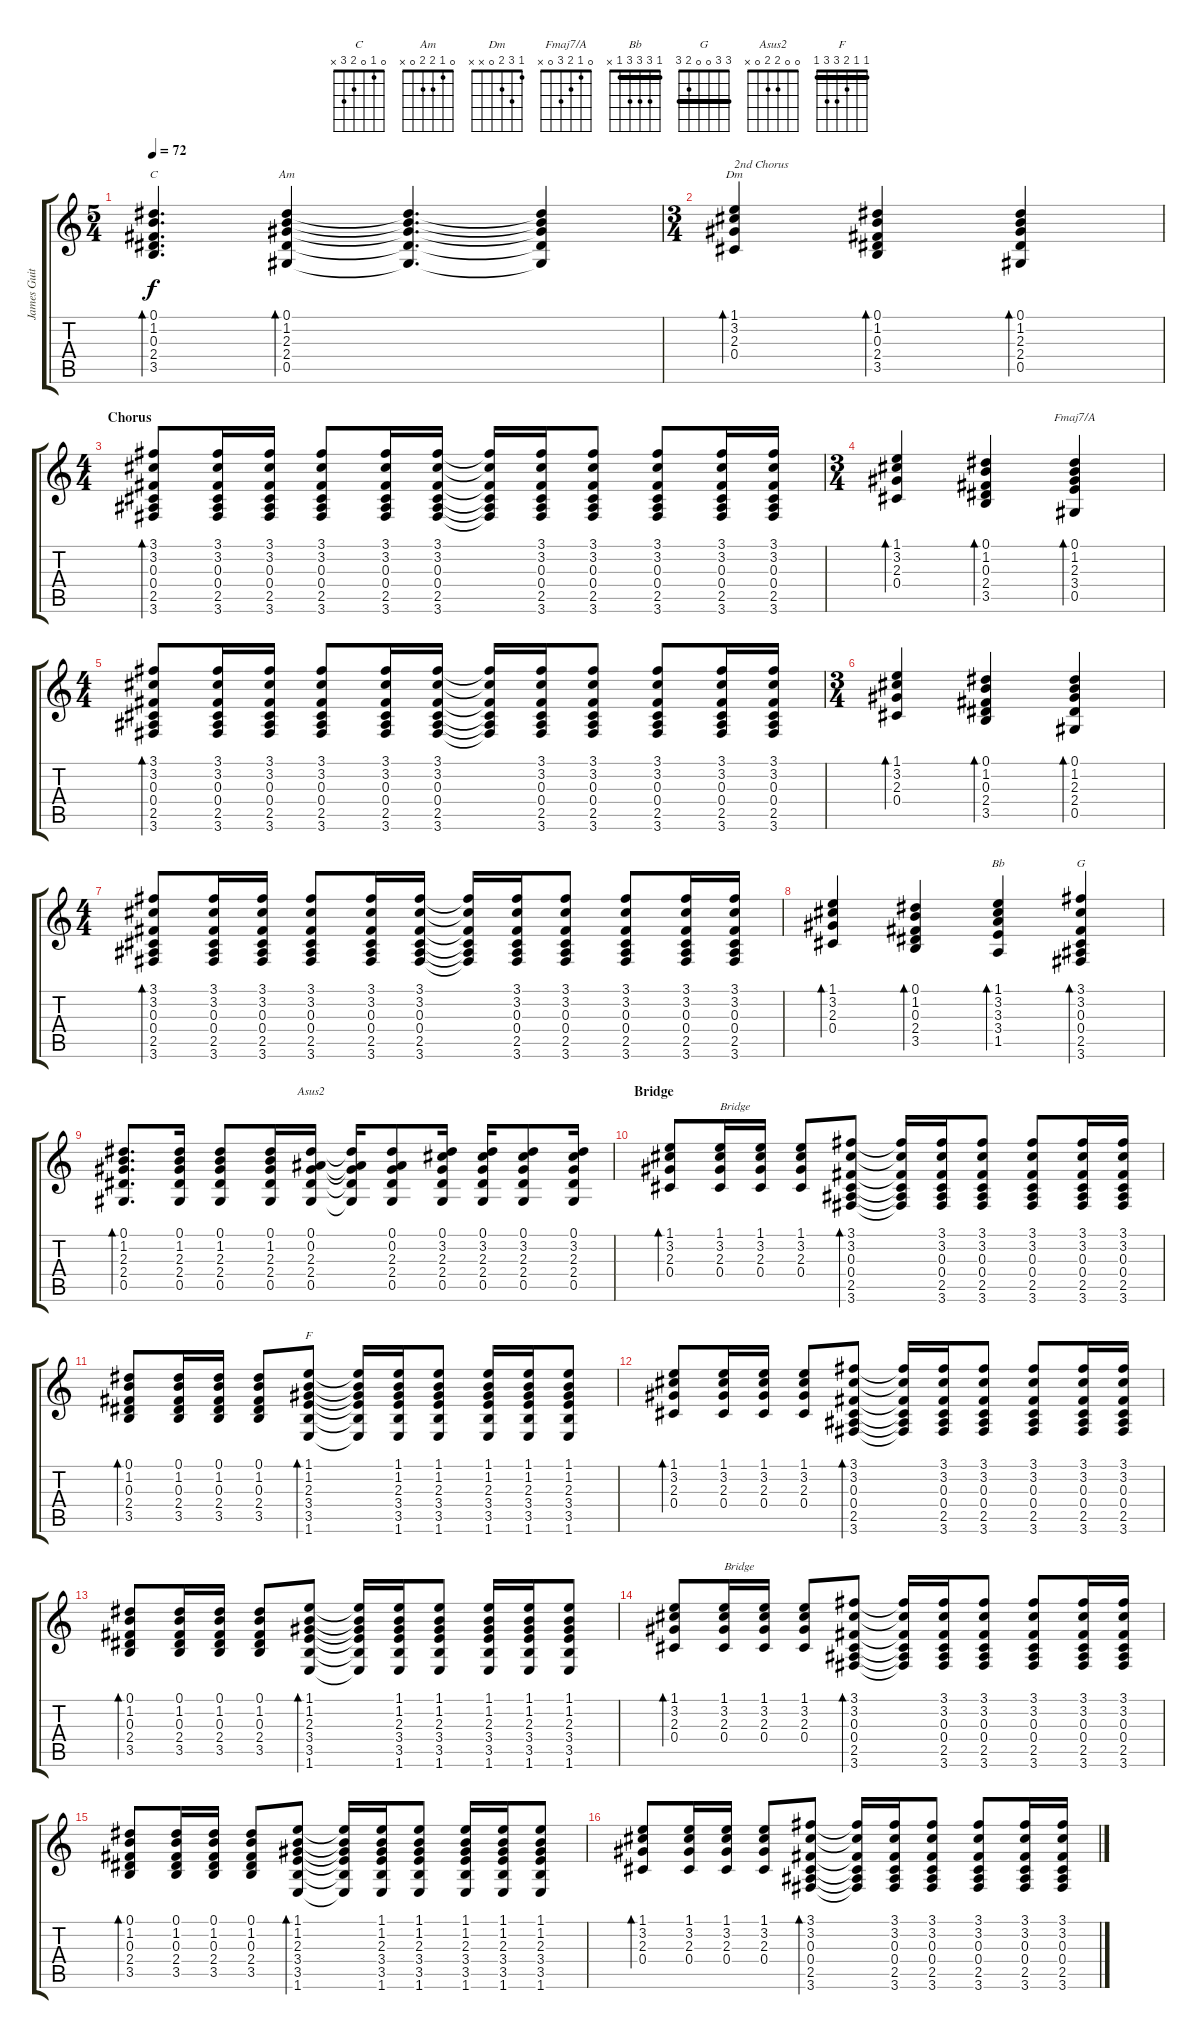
\track ("James Guitar" "James Guit") {instrument acousticguitarsteel}
\staff {score tabs}
\tuning (Eb4 Bb3 Gb3 Db3 Ab2 Eb2) {hide}
\chord ("C" 0 1 0 2 3 x)
\chord ("Am" 0 1 2 2 0 x)
\chord ("Dm" 1 3 2 0 x x)
\chord ("Fmaj7/A" 0 1 2 3 0 x)
\chord ("Bb" 1 3 3 3 1 x) {barre 1}
\chord ("G" 3 3 0 0 2 3) {barre 3}
\chord ("Asus2" 0 0 2 2 0 x)
\chord ("F" 1 1 2 3 3 1) {barre 1}
\ts (5 4)
\tempo 72
\clef g2
\ks c
(0.1 1.2 0.3 2.4 3.5).4{d bd 60 ch "C" dy f} (0.1 1.2 2.3 2.4 0.5).4{bd 60 ch "Am"} (0.1{t} 1.2{t} 2.3{t} 2.4{t} 0.5{t}).4{d} (0.1{t} 1.2{t} 2.3{t} 2.4{t} 0.5{t}).4 |
\ts (3 4)
(1.1 3.2 2.3 0.4).4{bd 60 ch "Dm" txt "2nd Chorus"} (0.1 1.2 0.3 2.4 3.5).4{bd 60} (0.1 1.2 2.3 2.4 0.5).4{bd 60} |
\ts (4 4)
\section ("" "Chorus")
(3.1 3.2 0.3 0.4 2.5 3.6).8{bd 60} (3.1 3.2 0.3 0.4 2.5 3.6).16 (3.1 3.2 0.3 0.4 2.5 3.6).16 (3.1 3.2 0.3 0.4 2.5 3.6).8 (3.1 3.2 0.3 0.4 2.5 3.6).16 (3.1 3.2 0.3 0.4 2.5 3.6).16 (3.1{t} 3.2{t} 0.3{t} 0.4{t} 2.5{t} 3.6{t}).16 (3.1 3.2 0.3 0.4 2.5 3.6).16 (3.1 3.2 0.3 0.4 2.5 3.6).8 (3.1 3.2 0.3 0.4 2.5 3.6).8 (3.1 3.2 0.3 0.4 2.5 3.6).16 (3.1 3.2 0.3 0.4 2.5 3.6).16 |
\ts (3 4)
(1.1 3.2 2.3 0.4).4{bd 60} (0.1 1.2 0.3 2.4 3.5).4{bd 60} (0.1 1.2 2.3 3.4 0.5).4{bd 60 ch "Fmaj7/A"} |
\ts (4 4)
(3.1 3.2 0.3 0.4 2.5 3.6).8{bd 60} (3.1 3.2 0.3 0.4 2.5 3.6).16 (3.1 3.2 0.3 0.4 2.5 3.6).16 (3.1 3.2 0.3 0.4 2.5 3.6).8 (3.1 3.2 0.3 0.4 2.5 3.6).16 (3.1 3.2 0.3 0.4 2.5 3.6).16 (3.1{t} 3.2{t} 0.3{t} 0.4{t} 2.5{t} 3.6{t}).16 (3.1 3.2 0.3 0.4 2.5 3.6).16 (3.1 3.2 0.3 0.4 2.5 3.6).8 (3.1 3.2 0.3 0.4 2.5 3.6).8 (3.1 3.2 0.3 0.4 2.5 3.6).16 (3.1 3.2 0.3 0.4 2.5 3.6).16 |
\ts (3 4)
(1.1 3.2 2.3 0.4).4{bd 60} (0.1 1.2 0.3 2.4 3.5).4{bd 60} (0.1 1.2 2.3 2.4 0.5).4{bd 60} |
\ts (4 4)
(3.1 3.2 0.3 0.4 2.5 3.6).8{bd 60} (3.1 3.2 0.3 0.4 2.5 3.6).16 (3.1 3.2 0.3 0.4 2.5 3.6).16 (3.1 3.2 0.3 0.4 2.5 3.6).8 (3.1 3.2 0.3 0.4 2.5 3.6).16 (3.1 3.2 0.3 0.4 2.5 3.6).16 (3.1{t} 3.2{t} 0.3{t} 0.4{t} 2.5{t} 3.6{t}).16 (3.1 3.2 0.3 0.4 2.5 3.6).16 (3.1 3.2 0.3 0.4 2.5 3.6).8 (3.1 3.2 0.3 0.4 2.5 3.6).8 (3.1 3.2 0.3 0.4 2.5 3.6).16 (3.1 3.2 0.3 0.4 2.5 3.6).16 |
(1.1 3.2 2.3 0.4).4{bd 60} (0.1 1.2 0.3 2.4 3.5).4{bd 60} (1.1 3.2 3.3 3.4 1.5).4{bd 60 ch "Bb"} (3.1 3.2 0.3 0.4 2.5 3.6).4{bd 60 ch "G"} |
(0.1 1.2 2.3 2.4 0.5).8{d bd 60} (0.1 1.2 2.3 2.4 0.5).16 (0.1 1.2 2.3 2.4 0.5).8 (0.1 1.2 2.3 2.4 0.5).16 (0.1 0.2 2.3 2.4 0.5).16{ch "Asus2"} (0.1{t} 0.2{t} 2.3{t} 2.4{t} 0.5{t}).16 (0.1 0.2 2.3 2.4 0.5).8 (0.1 3.2 2.3 2.4 0.5).16 (0.1 3.2 2.3 2.4 0.5).16 (0.1 3.2 2.3 2.4 0.5).8 (0.1 3.2 2.3 2.4 0.5).16 |
\section ("" "Bridge")
(1.1 3.2 2.3 0.4).8{bd 60} (1.1 3.2 2.3 0.4).16{txt "Bridge"} (1.1 3.2 2.3 0.4).16 (1.1 3.2 2.3 0.4).8 (3.1 3.2 0.3 0.4 2.5 3.6).8{bd 60} (3.1{t} 3.2{t} 0.3{t} 0.4{t} 2.5{t} 3.6{t}).16 (3.1 3.2 0.3 0.4 2.5 3.6).16 (3.1 3.2 0.3 0.4 2.5 3.6).8 (3.1 3.2 0.3 0.4 2.5 3.6).8 (3.1 3.2 0.3 0.4 2.5 3.6).16 (3.1 3.2 0.3 0.4 2.5 3.6).16 |
(0.1 1.2 0.3 2.4 3.5).8{bd 60} (0.1 1.2 0.3 2.4 3.5).16 (0.1 1.2 0.3 2.4 3.5).16 (0.1 1.2 0.3 2.4 3.5).8 (1.1 1.2 2.3 3.4 3.5 1.6).8{bd 60 ch "F"} (1.1{t} 1.2{t} 2.3{t} 3.4{t} 3.5{t} 1.6{t}).16 (1.1 1.2 2.3 3.4 3.5 1.6).16 (1.1 1.2 2.3 3.4 3.5 1.6).8 (1.1 1.2 2.3 3.4 3.5 1.6).16 (1.1 1.2 2.3 3.4 3.5 1.6).16 (1.1 1.2 2.3 3.4 3.5 1.6).8 |
(1.1 3.2 2.3 0.4).8{bd 60} (1.1 3.2 2.3 0.4).16 (1.1 3.2 2.3 0.4).16 (1.1 3.2 2.3 0.4).8 (3.1 3.2 0.3 0.4 2.5 3.6).8{bd 60} (3.1{t} 3.2{t} 0.3{t} 0.4{t} 2.5{t} 3.6{t}).16 (3.1 3.2 0.3 0.4 2.5 3.6).16 (3.1 3.2 0.3 0.4 2.5 3.6).8 (3.1 3.2 0.3 0.4 2.5 3.6).8 (3.1 3.2 0.3 0.4 2.5 3.6).16 (3.1 3.2 0.3 0.4 2.5 3.6).16 |
(0.1 1.2 0.3 2.4 3.5).8{bd 60} (0.1 1.2 0.3 2.4 3.5).16 (0.1 1.2 0.3 2.4 3.5).16 (0.1 1.2 0.3 2.4 3.5).8 (1.1 1.2 2.3 3.4 3.5 1.6).8{bd 60} (1.1{t} 1.2{t} 2.3{t} 3.4{t} 3.5{t} 1.6{t}).16 (1.1 1.2 2.3 3.4 3.5 1.6).16 (1.1 1.2 2.3 3.4 3.5 1.6).8 (1.1 1.2 2.3 3.4 3.5 1.6).16 (1.1 1.2 2.3 3.4 3.5 1.6).16 (1.1 1.2 2.3 3.4 3.5 1.6).8 |
(1.1 3.2 2.3 0.4).8{bd 60} (1.1 3.2 2.3 0.4).16{txt "Bridge"} (1.1 3.2 2.3 0.4).16 (1.1 3.2 2.3 0.4).8 (3.1 3.2 0.3 0.4 2.5 3.6).8{bd 60} (3.1{t} 3.2{t} 0.3{t} 0.4{t} 2.5{t} 3.6{t}).16 (3.1 3.2 0.3 0.4 2.5 3.6).16 (3.1 3.2 0.3 0.4 2.5 3.6).8 (3.1 3.2 0.3 0.4 2.5 3.6).8 (3.1 3.2 0.3 0.4 2.5 3.6).16 (3.1 3.2 0.3 0.4 2.5 3.6).16 |
(0.1 1.2 0.3 2.4 3.5).8{bd 60} (0.1 1.2 0.3 2.4 3.5).16 (0.1 1.2 0.3 2.4 3.5).16 (0.1 1.2 0.3 2.4 3.5).8 (1.1 1.2 2.3 3.4 3.5 1.6).8{bd 60} (1.1{t} 1.2{t} 2.3{t} 3.4{t} 3.5{t} 1.6{t}).16 (1.1 1.2 2.3 3.4 3.5 1.6).16 (1.1 1.2 2.3 3.4 3.5 1.6).8 (1.1 1.2 2.3 3.4 3.5 1.6).16 (1.1 1.2 2.3 3.4 3.5 1.6).16 (1.1 1.2 2.3 3.4 3.5 1.6).8 |
(1.1 3.2 2.3 0.4).8{bd 60} (1.1 3.2 2.3 0.4).16 (1.1 3.2 2.3 0.4).16 (1.1 3.2 2.3 0.4).8 (3.1 3.2 0.3 0.4 2.5 3.6).8{bd 60} (3.1{t} 3.2{t} 0.3{t} 0.4{t} 2.5{t} 3.6{t}).16 (3.1 3.2 0.3 0.4 2.5 3.6).16 (3.1 3.2 0.3 0.4 2.5 3.6).8 (3.1 3.2 0.3 0.4 2.5 3.6).8 (3.1 3.2 0.3 0.4 2.5 3.6).16 (3.1 3.2 0.3 0.4 2.5 3.6).16
